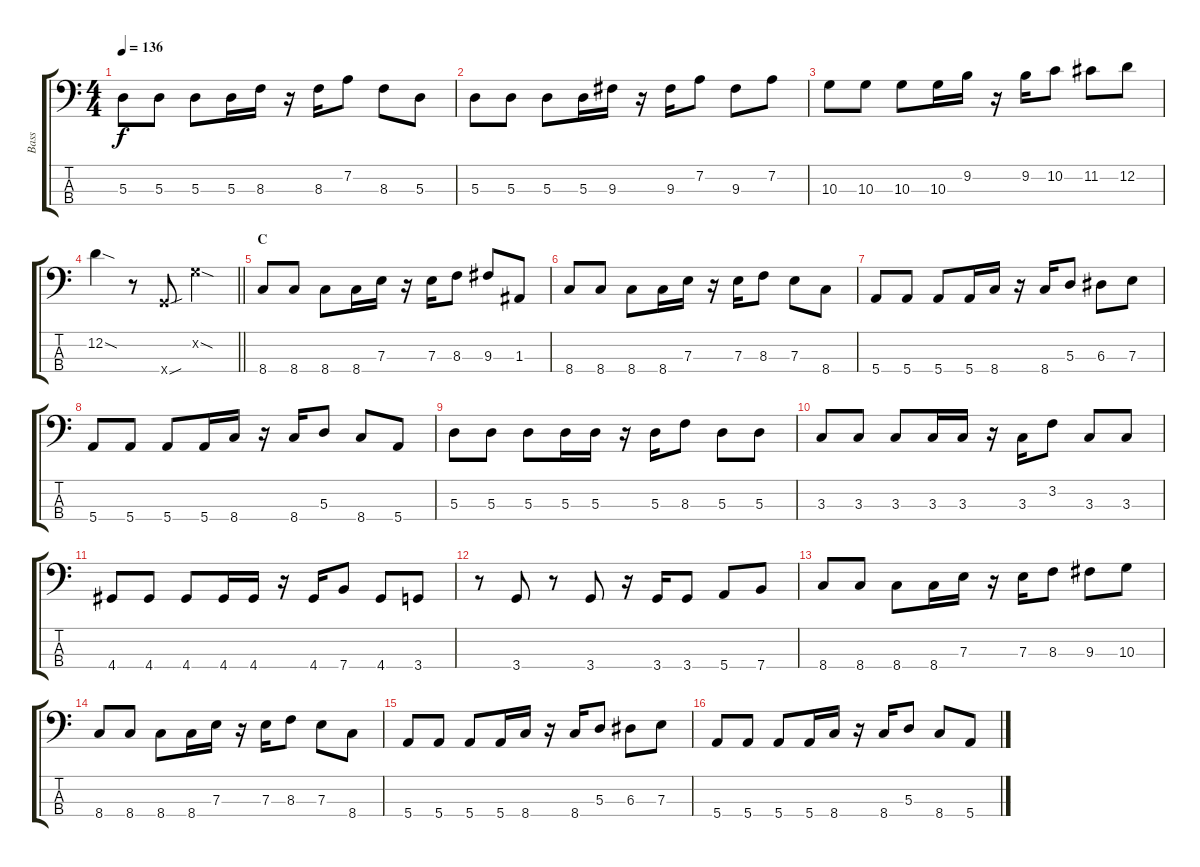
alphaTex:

\track ("Bass" "Bass") {instrument electricbassfinger}
\staff {score tabs}
\tuning (G2 D2 A1 E1) {hide}
\ts (4 4)
\tempo 136
\clef f4
\ks c
5.3.8{dy f} 5.3.8 5.3.8 5.3.16 8.3.16 r.16 8.3.16 7.2.8 8.3.8 5.3.8 |
5.3.8 5.3.8 5.3.8 5.3.16 9.3.16 r.16 9.3.16 7.2.8 9.3.8 7.2.8 |
10.3.8 10.3.8 10.3.8 10.3.16 9.2.16 r.16 9.2.16 10.2.8 11.2.8 12.2.8 |
\barLineRight lightlight
12.2{sod}.4 r.8 3.4{sou x}.8 5.2{sod x}.2 |
\section ("" "C")
8.4.8 8.4.8 8.4.8 8.4.16 7.3.16 r.16 7.3.16 8.3.8 9.3.8 1.3.8 |
8.4.8 8.4.8 8.4.8 8.4.16 7.3.16 r.16 7.3.16 8.3.8 7.3.8 8.4.8 |
5.4.8 5.4.8 5.4.8 5.4.16 8.4.16 r.16 8.4.16 5.3.8 6.3.8 7.3.8 |
5.4.8 5.4.8 5.4.8 5.4.16 8.4.16 r.16 8.4.16 5.3.8 8.4.8 5.4.8 |
5.3.8 5.3.8 5.3.8 5.3.16 5.3.16 r.16 5.3.16 8.3.8 5.3.8 5.3.8 |
3.3.8 3.3.8 3.3.8 3.3.16 3.3.16 r.16 3.3.16 3.2.8 3.3.8 3.3.8 |
4.4.8 4.4.8 4.4.8 4.4.16 4.4.16 r.16 4.4.16 7.4.8 4.4.8 3.4.8 |
r.8 3.4.8 r.8 3.4.8 r.16 3.4.16 3.4.8 5.4.8 7.4.8 |
8.4.8 8.4.8 8.4.8 8.4.16 7.3.16 r.16 7.3.16 8.3.8 9.3.8 10.3.8 |
8.4.8 8.4.8 8.4.8 8.4.16 7.3.16 r.16 7.3.16 8.3.8 7.3.8 8.4.8 |
5.4.8 5.4.8 5.4.8 5.4.16 8.4.16 r.16 8.4.16 5.3.8 6.3.8 7.3.8 |
5.4.8 5.4.8 5.4.8 5.4.16 8.4.16 r.16 8.4.16 5.3.8 8.4.8 5.4.8
